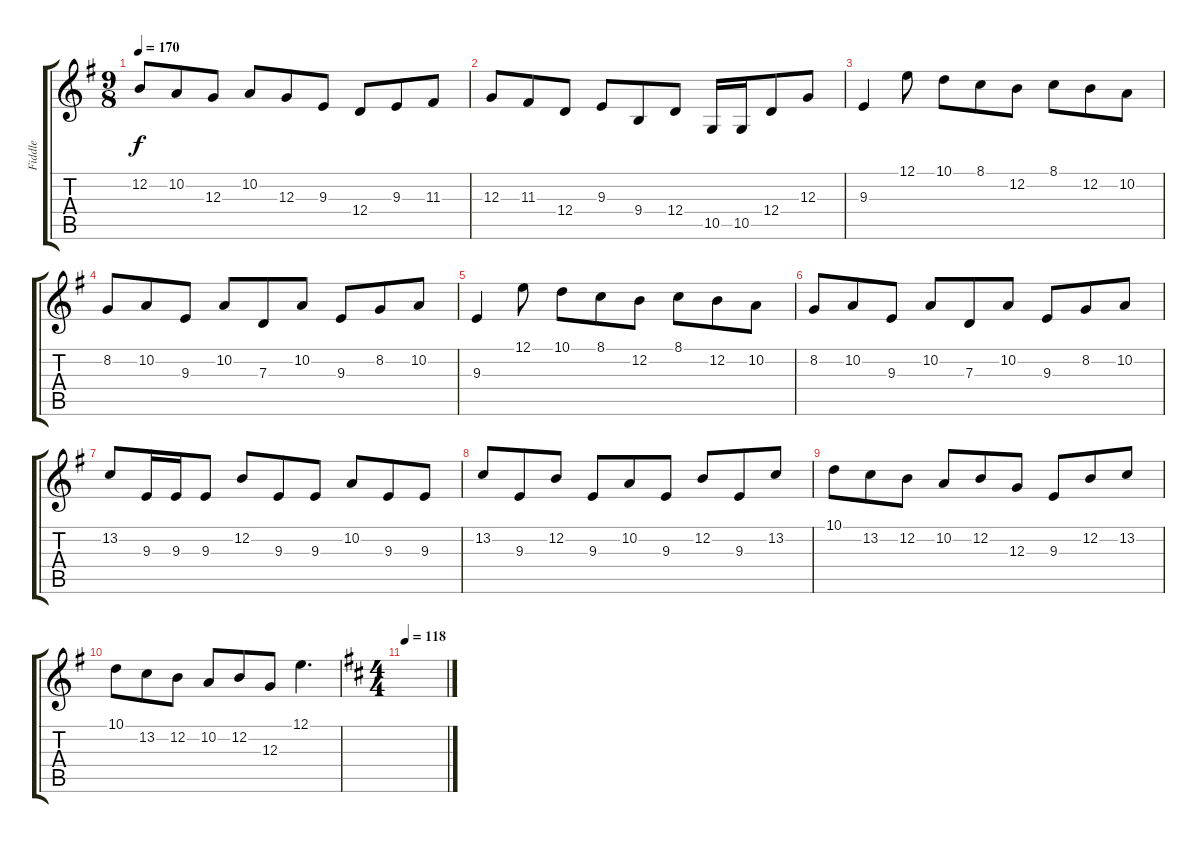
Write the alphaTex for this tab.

\track ("Fiddle" "Fiddle") {instrument fiddle}
\staff {score tabs}
\tuning (E4 B3 G3 D3 A2 E2) {hide}
\ts (9 8)
\tempo 170
\clef g2
\ks g
12.2.8{dy f} 10.2.8 12.3.8 10.2.8 12.3.8 9.3.8 12.4.8 9.3.8 11.3.8 |
12.3.8 11.3.8 12.4.8 9.3.8 9.4.8 12.4.8 10.5.16 10.5.16 12.4.8 12.3.8 |
9.3.4 12.1.8 10.1.8 8.1.8 12.2.8 8.1.8 12.2.8 10.2.8 |
8.2.8 10.2.8 9.3.8 10.2.8 7.3.8 10.2.8 9.3.8 8.2.8 10.2.8 |
9.3.4 12.1.8 10.1.8 8.1.8 12.2.8 8.1.8 12.2.8 10.2.8 |
8.2.8 10.2.8 9.3.8 10.2.8 7.3.8 10.2.8 9.3.8 8.2.8 10.2.8 |
13.2.8 9.3.16 9.3.16 9.3.8 12.2.8 9.3.8 9.3.8 10.2.8 9.3.8 9.3.8 |
13.2.8 9.3.8 12.2.8 9.3.8 10.2.8 9.3.8 12.2.8 9.3.8 13.2.8 |
10.1.8 13.2.8 12.2.8 10.2.8 12.2.8 12.3.8 9.3.8 12.2.8 13.2.8 |
10.1.8 13.2.8 12.2.8 10.2.8 12.2.8 12.3.8 12.1.4{d} |
\ts (4 4)
\tempo 118
\ks d
